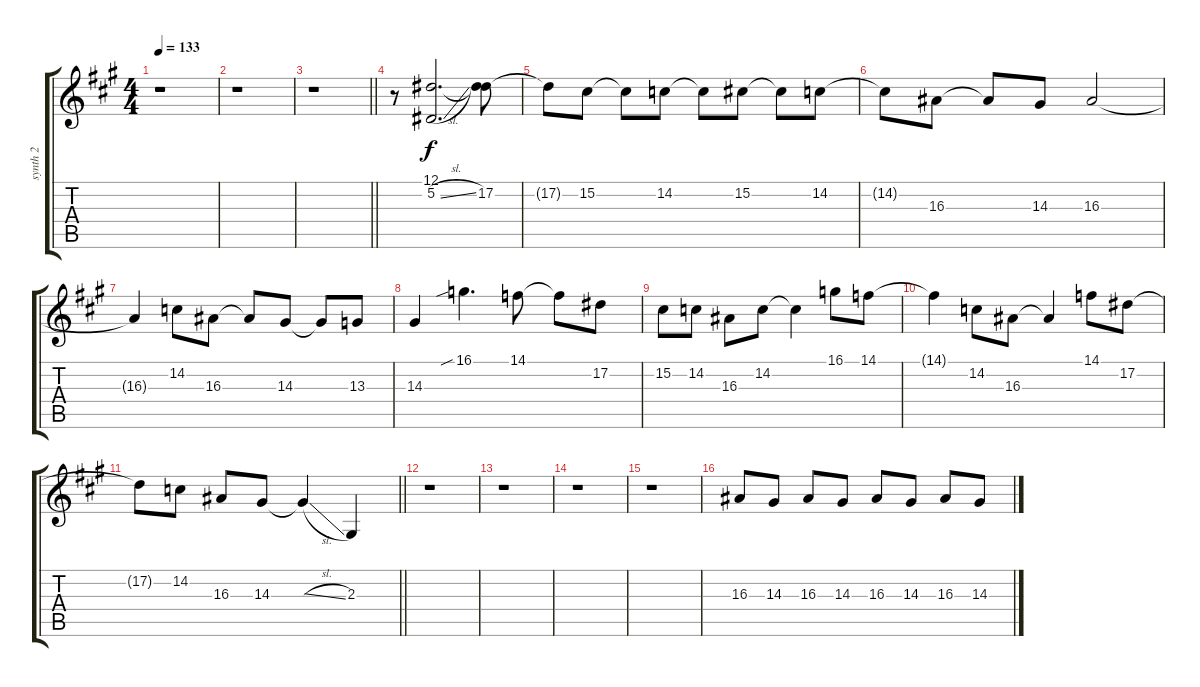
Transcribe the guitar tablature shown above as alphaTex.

\track ("synth 2" "synth 2") {instrument lead1square}
\staff {score tabs}
\tuning (Eb4 Bb3 Gb3 Db3 Ab2 Eb2) {hide}
\ts (4 4)
\tempo 133
\clef g2
\ks a
r.1{dy f} |
r.1 |
\barLineRight lightlight
r.1 |
r.8 (12.1 5.2{sl}).2{d} (12.1{t} 17.2).8 |
17.2{t}.8 15.2.8 15.2{t}.8 14.2.8 14.2{t}.8 15.2.8 15.2{t}.8 14.2.8 |
14.2{t}.8 16.3.8 16.3{t}.8 14.3.8 16.3.2 |
16.3{t}.4 14.2.8 16.3.8 16.3{t}.8 14.3.8 14.3{t}.8 13.3.8 |
14.3.4 16.1{sib}.4{d} 14.1.8 14.1{t}.8 17.2.8 |
15.2.8 14.2.8 16.3.8 14.2.8 14.2{t}.4 16.1.8 14.1.8 |
14.1{t}.4 14.2.8 16.3.8 16.3{t}.4 14.1.8 17.2.8 |
\barLineRight lightlight
17.2{t}.8 14.2.8 16.3.8 14.3.8 14.3{sl t}.4 2.3.4 |
r.1 |
r.1 |
r.1 |
r.1 |
16.3.8 14.3.8 16.3.8 14.3.8 16.3.8 14.3.8 16.3.8 14.3.8
